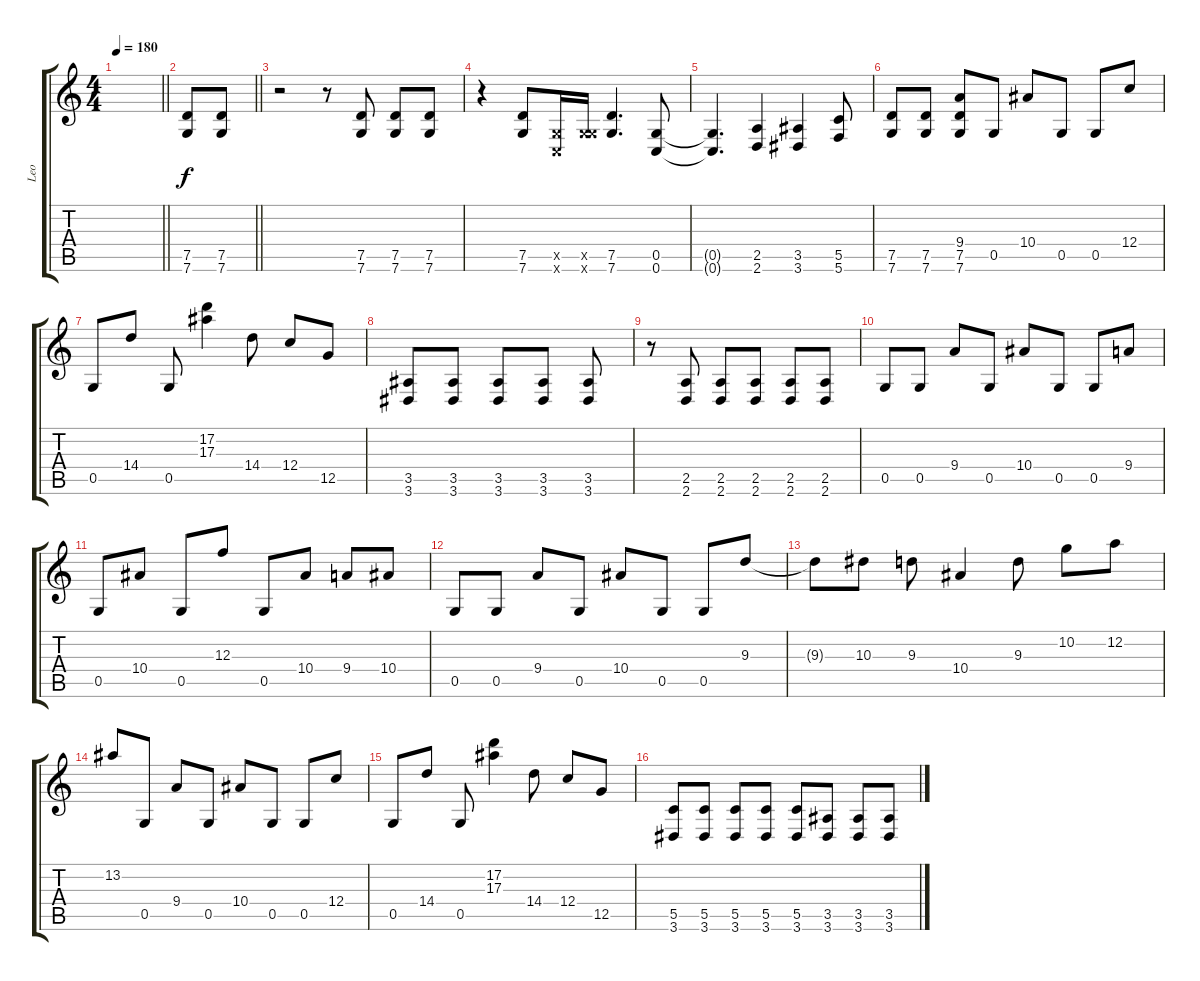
\track ("Leo" "Leo") {instrument distortionguitar}
\staff {score tabs}
\tuning (D4 A3 F3 C3 G2 C2) {hide}
\ts (4 4)
\tempo 180
\clef g2
\barLineRight lightlight
\ks c
|
\section ("" "")
\barLineRight lightlight
(7.5 7.6).8 (7.5 7.6).8 |
\section ("" "")
r.2 r.8 (7.5 7.6).8 (7.5 7.6).8 (7.5 7.6).8 |
r.4 (7.5 7.6).8 (0.5{x} 0.6{x}).16 (0.5{x} 7.6{x}).16 (7.5 7.6).4{d} (0.5 0.6).8 |
(0.5{t} 0.6{t}).4{d} (2.5 2.6).4 (3.5 3.6).4 (5.5 5.6).8 |
(7.5 7.6).8 (7.5 7.6).8 (9.4 7.5 7.6).8 0.5.8 10.4.8 0.5.8 0.5.8 12.4.8 |
0.5.8 14.4.8 0.5.8 (17.2 17.3).4 14.4.8 12.4.8 12.5.8 |
(3.5 3.6).8 (3.5 3.6).8 (3.5 3.6).8 (3.5 3.6).8 (3.5 3.6).8 |
r.8 (2.5 2.6).8 (2.5 2.6).8 (2.5 2.6).8 (2.5 2.6).8 (2.5 2.6).8 |
0.5.8 0.5.8 9.4.8 0.5.8 10.4.8 0.5.8 0.5.8 9.4.8 |
0.5.8 10.4.8 0.5.8 12.3.8 0.5.8 10.4.8 9.4.8 10.4.8 |
0.5.8 0.5.8 9.4.8 0.5.8 10.4.8 0.5.8 0.5.8 9.3.8 |
9.3{t}.8 10.3.8 9.3.8 10.4.4 9.3.8 10.2.8 12.2.8 |
13.2.8 0.5.8 9.4.8 0.5.8 10.4.8 0.5.8 0.5.8 12.4.8 |
0.5.8 14.4.8 0.5.8 (17.2 17.3).4 14.4.8 12.4.8 12.5.8 |
(5.5 3.6).8 (5.5 3.6).8 (5.5 3.6).8 (5.5 3.6).8 (5.5 3.6).8 (3.5 3.6).8 (3.5 3.6).8 (3.5 3.6).8
